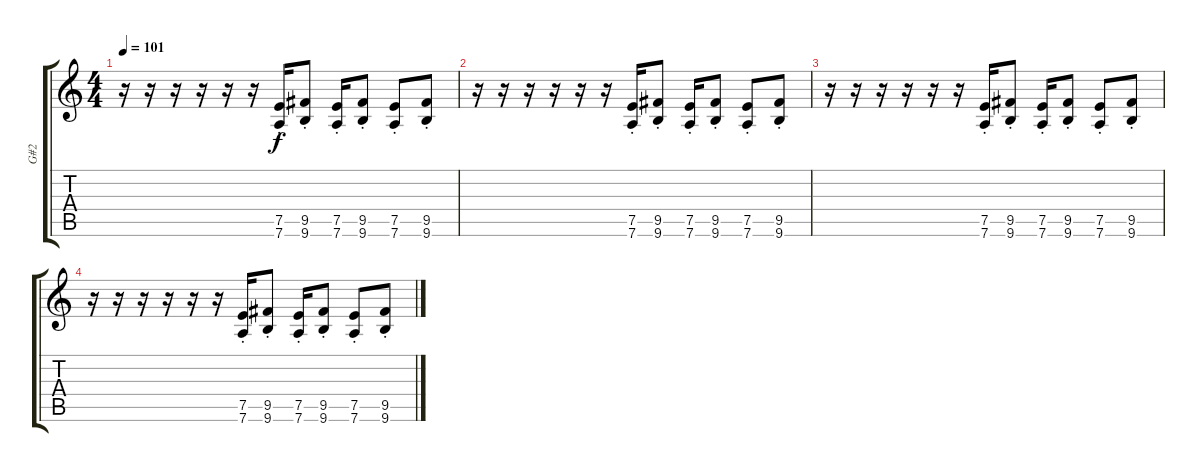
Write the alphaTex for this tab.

\track ("G#2" "G#2") {instrument distortionguitar}
\staff {score tabs}
\tuning (D4 D4 A3 D3 A2 D2) {hide}
\ts (4 4)
\tempo 101
\clef g2
\ks c
r.16{dy f} r.16 r.16 r.16 r.16 r.16 (7.5{st} 7.6{st}).16 (9.5{st} 9.6{st}).8 (7.5{st} 7.6{st}).16 (9.5{st} 9.6{st}).8 (7.5{st} 7.6{st}).8 (9.5{st} 9.6{st}).8 |
r.16 r.16 r.16 r.16 r.16 r.16 (7.5{st} 7.6{st}).16 (9.5{st} 9.6{st}).8 (7.5{st} 7.6{st}).16 (9.5{st} 9.6{st}).8 (7.5{st} 7.6{st}).8 (9.5{st} 9.6{st}).8 |
r.16 r.16 r.16 r.16 r.16 r.16 (7.5{st} 7.6{st}).16 (9.5{st} 9.6{st}).8 (7.5{st} 7.6{st}).16 (9.5{st} 9.6{st}).8 (7.5{st} 7.6{st}).8 (9.5{st} 9.6{st}).8 |
r.16 r.16 r.16 r.16 r.16 r.16 (7.5{st} 7.6{st}).16 (9.5{st} 9.6{st}).8 (7.5{st} 7.6{st}).16 (9.5{st} 9.6{st}).8 (7.5{st} 7.6{st}).8 (9.5{st} 9.6{st}).8
